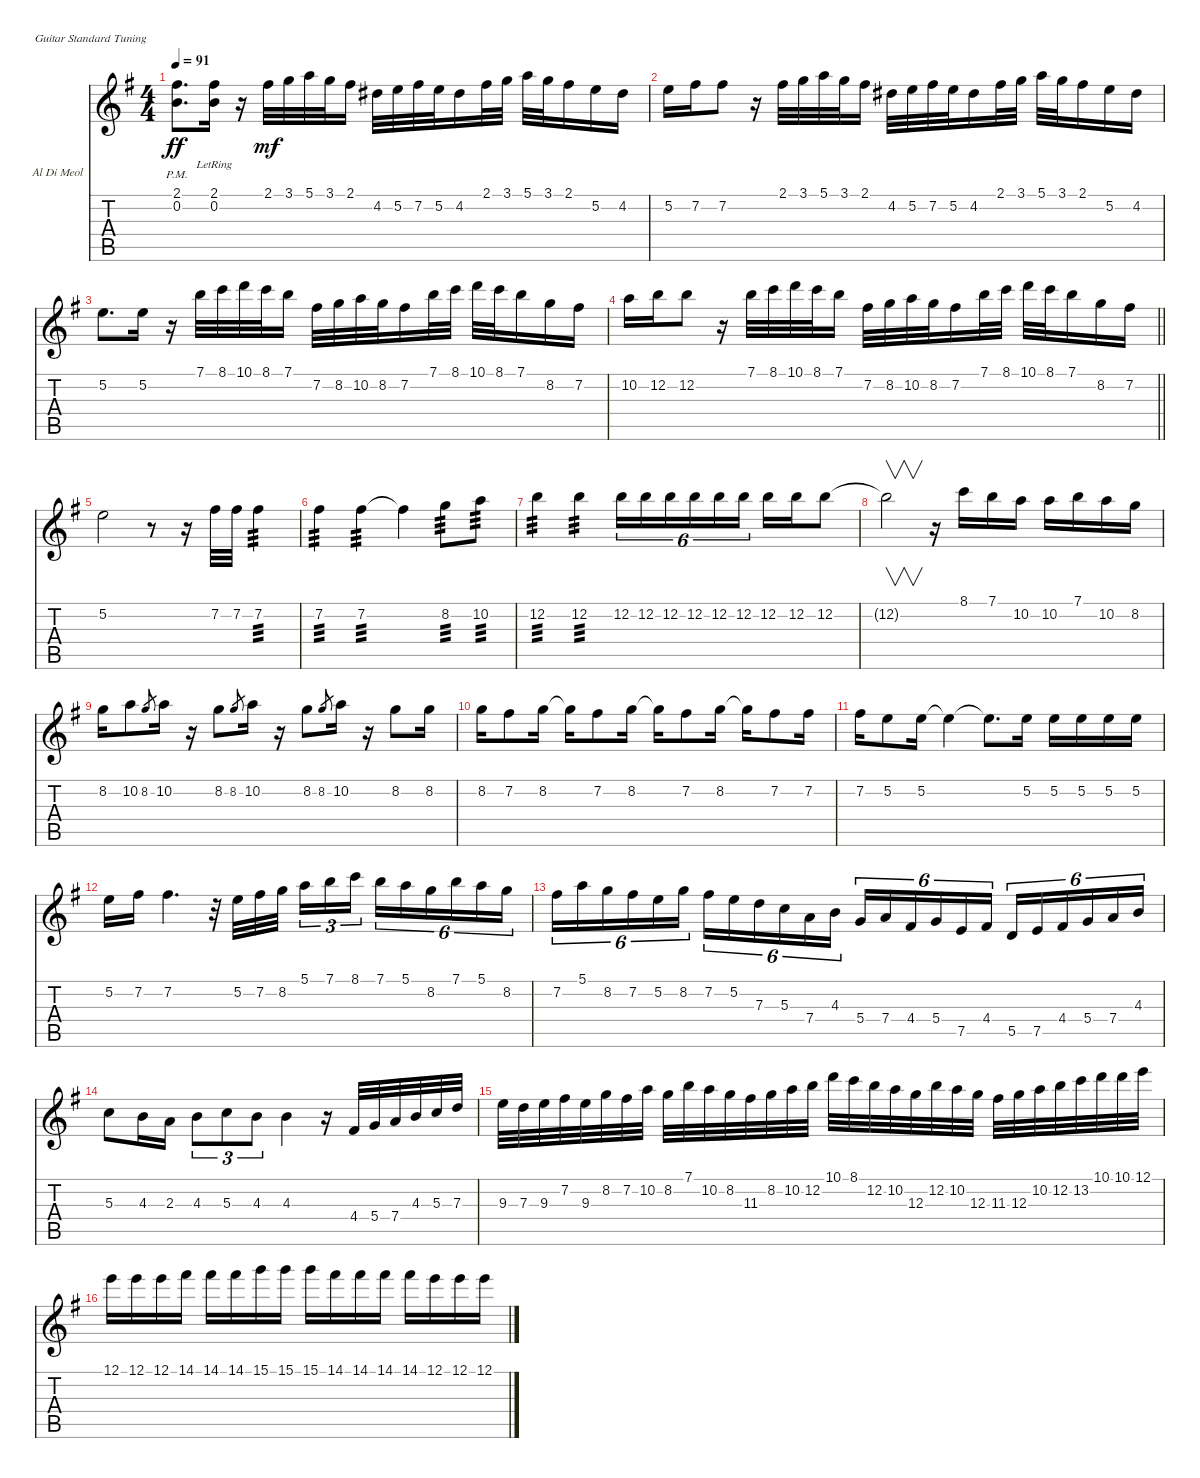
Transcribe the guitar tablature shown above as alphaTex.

\bracketExtendMode nobrackets
\firstSystemTrackNameOrientation horizontal
\otherSystemsTrackNameOrientation horizontal
\track ("Al Di Meola (Steel)" "Al Di Meol") {instrument acousticguitarsteel}
\staff {score tabs}
\tuning (E4 B3 G3 D3 A2 E2)
\ts (4 4)
\tempo 91
\clef g2
\ks g
(2.1{pm} 0.2{pm}).8{d dy ff} (2.1{lr} 0.2{lr}).16 r.16 2.1.32{dy mf} 3.1.32 5.1.32 3.1.32 2.1.16 4.2.32 5.2.32 7.2.32 5.2.32 4.2.16 2.1.32 3.1.32 5.1.32 3.1.32 2.1.16 5.2.16 4.2.16 |
5.2.16 7.2.16 7.2.8 r.16 2.1.32 3.1.32 5.1.32 3.1.32 2.1.16 4.2.32 5.2.32 7.2.32 5.2.32 4.2.16 2.1.32 3.1.32 5.1.32 3.1.32 2.1.16 5.2.16 4.2.16 |
5.2.8{d} 5.2.16 r.16 7.1.32 8.1.32 10.1.32 8.1.32 7.1.16 7.2.32 8.2.32 10.2.32 8.2.32 7.2.16 7.1.32 8.1.32 10.1.32 8.1.32 7.1.16 8.2.16 7.2.16 |
\barLineRight lightlight
10.2.16 12.2.16 12.2.8 r.16 7.1.32 8.1.32 10.1.32 8.1.32 7.1.16 7.2.32 8.2.32 10.2.32 8.2.32 7.2.16 7.1.32 8.1.32 10.1.32 8.1.32 7.1.16 8.2.16 7.2.16 |
\section ("" "")
5.2.2 r.8 r.16 7.2.32 7.2.32 7.2.4{tp 3} |
7.2.4{tp 3} 7.2.4{tp 3} 7.2{t}.4 8.2.8{tp 3} 10.2.8{tp 3} |
12.2.4{tp 3} 12.2.4{tp 3} 12.2.16{tu (6 4)} 12.2.16{tu (6 4)} 12.2.16{tu (6 4)} 12.2.16{tu (6 4)} 12.2.16{tu (6 4)} 12.2.16{tu (6 4)} 12.2.16 12.2.16 12.2.8 |
12.2{t}.2{v} r.16 8.1.16 7.1.16 10.2.16 10.2.16 7.1.16 10.2.16 8.2.16 |
8.2.16 10.2.8 8.2.8{gr} 10.2.16 r.16 8.2.8 8.2.8{gr} 10.2.16 r.16 8.2.8 8.2.8{gr} 10.2.16 r.16 8.2.8 8.2.16 |
8.2.16 7.2.8 8.2.16 8.2{t}.16 7.2.8 8.2.16 8.2{t}.16 7.2.8 8.2.16 8.2{t}.16 7.2.8 7.2.16 |
7.2.16 5.2.8 5.2.16 5.2{t}.4 5.2{t}.8{d} 5.2.16 5.2.16 5.2.16 5.2.16 5.2.16 |
5.2.16 7.2.16 7.2.4{d} r.32 5.2.32 7.2.32 8.2.32 5.1.16{tu (3 2)} 7.1.16{tu (3 2)} 8.1.16{tu (3 2)} 7.1.16{tu (6 4)} 5.1.16{tu (6 4)} 8.2.16{tu (6 4)} 7.1.16{tu (6 4)} 5.1.16{tu (6 4)} 8.2.16{tu (6 4)} |
7.2.16{tu (6 4)} 5.1.16{tu (6 4)} 8.2.16{tu (6 4)} 7.2.16{tu (6 4)} 5.2.16{tu (6 4)} 8.2.16{tu (6 4)} 7.2.16{tu (6 4)} 5.2.16{tu (6 4)} 7.3.16{tu (6 4)} 5.3.16{tu (6 4)} 7.4.16{tu (6 4)} 4.3.16{tu (6 4)} 5.4.16{tu (6 4)} 7.4.16{tu (6 4)} 4.4.16{tu (6 4)} 5.4.16{tu (6 4)} 7.5.16{tu (6 4)} 4.4.16{tu (6 4)} 5.5.16{tu (6 4)} 7.5.16{tu (6 4)} 4.4.16{tu (6 4)} 5.4.16{tu (6 4)} 7.4.16{tu (6 4)} 4.3.16{tu (6 4)} |
5.3.8 4.3.16 2.3.16 4.3.8{tu (3 2)} 5.3.8{tu (3 2)} 4.3.8{tu (3 2)} 4.3.4 r.16 4.4.32 5.4.32 7.4.32 4.3.32 5.3.32 7.3.32 |
9.3.32 7.3.32 9.3.32 7.2.32 9.3.32 8.2.32 7.2.32 10.2.32 8.2.32 7.1.32 10.2.32 8.2.32 11.3.32 8.2.32 10.2.32 12.2.32 10.1.32 8.1.32 12.2.32 10.2.32 12.3.32 12.2.32 10.2.32 12.3.32 11.3.32 12.3.32 10.2.32 12.2.32 13.2.32 10.1.32 10.1.32 12.1.32 |
12.1.16 12.1.16 12.1.16 14.1.16 14.1.16 14.1.16 15.1.16 15.1.16 15.1.16 14.1.16 14.1.16 14.1.16 14.1.16 12.1.16 12.1.16 12.1.16
